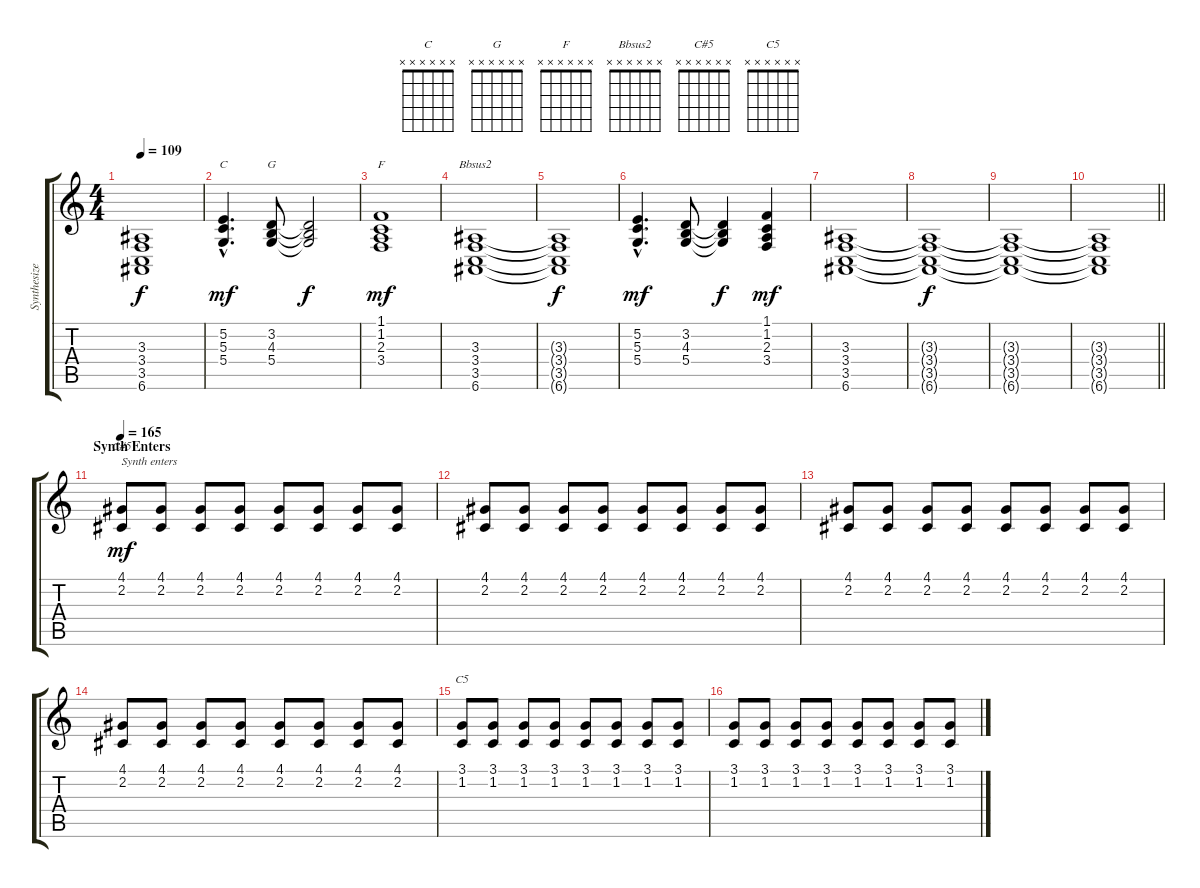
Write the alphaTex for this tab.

\track ("Synthesizer" "Synthesize") {instrument lead1square}
\staff {score tabs}
\tuning (E4 B3 G3 D3 A2 E2) {hide}
\chord ("C" x x x x x x) {firstfret 0}
\chord ("G" x x x x x x) {firstfret 0}
\chord ("F" x x x x x x) {firstfret 0}
\chord ("Bbsus2" x x x x x x) {firstfret 0}
\chord ("C#5" x x x x x x) {firstfret 0}
\chord ("C5" x x x x x x) {firstfret 0}
\ts (4 4)
\tempo 109
\clef g2
\ks c
(3.3{t} 3.4{t} 3.5{t} 6.6{t}).1{dy f} |
(5.2{hac} 5.3{hac} 5.4{hac}).4{d ch "C" dy mf} (3.2 4.3 5.4).8{ch "G"} (3.2{t} 4.3{t} 5.4{t}).2{dy f} |
(1.1 1.2 2.3 3.4).1{ch "F" dy mf} |
(3.3 3.4 3.5 6.6).1{ch "Bbsus2"} |
(3.3{t} 3.4{t} 3.5{t} 6.6{t}).1{dy f} |
(5.2{hac} 5.3{hac} 5.4{hac}).4{d dy mf} (3.2 4.3 5.4).8 (3.2{t} 4.3{t} 5.4{t}).4{dy f} (1.1 1.2 2.3 3.4).4{dy mf} |
(3.3 3.4 3.5 6.6).1 |
(3.3{t} 3.4{t} 3.5{t} 6.6{t}).1{dy f} |
(3.3{t} 3.4{t} 3.5{t} 6.6{t}).1 |
\barLineRight lightlight
(3.3{t} 3.4{t} 3.5{t} 6.6{t}).1 |
\section ("" "Synth Enters")
\tempo 165
(4.1 2.2).8{ch "C#5" txt "Synth enters" dy mf} (4.1 2.2).8 (4.1 2.2).8 (4.1 2.2).8 (4.1 2.2).8 (4.1 2.2).8 (4.1 2.2).8 (4.1 2.2).8 |
(4.1 2.2).8 (4.1 2.2).8 (4.1 2.2).8 (4.1 2.2).8 (4.1 2.2).8 (4.1 2.2).8 (4.1 2.2).8 (4.1 2.2).8 |
(4.1 2.2).8 (4.1 2.2).8 (4.1 2.2).8 (4.1 2.2).8 (4.1 2.2).8 (4.1 2.2).8 (4.1 2.2).8 (4.1 2.2).8 |
(4.1 2.2).8 (4.1 2.2).8 (4.1 2.2).8 (4.1 2.2).8 (4.1 2.2).8 (4.1 2.2).8 (4.1 2.2).8 (4.1 2.2).8 |
(3.1 1.2).8{ch "C5"} (3.1 1.2).8 (3.1 1.2).8 (3.1 1.2).8 (3.1 1.2).8 (3.1 1.2).8 (3.1 1.2).8 (3.1 1.2).8 |
(3.1 1.2).8 (3.1 1.2).8 (3.1 1.2).8 (3.1 1.2).8 (3.1 1.2).8 (3.1 1.2).8 (3.1 1.2).8 (3.1 1.2).8
